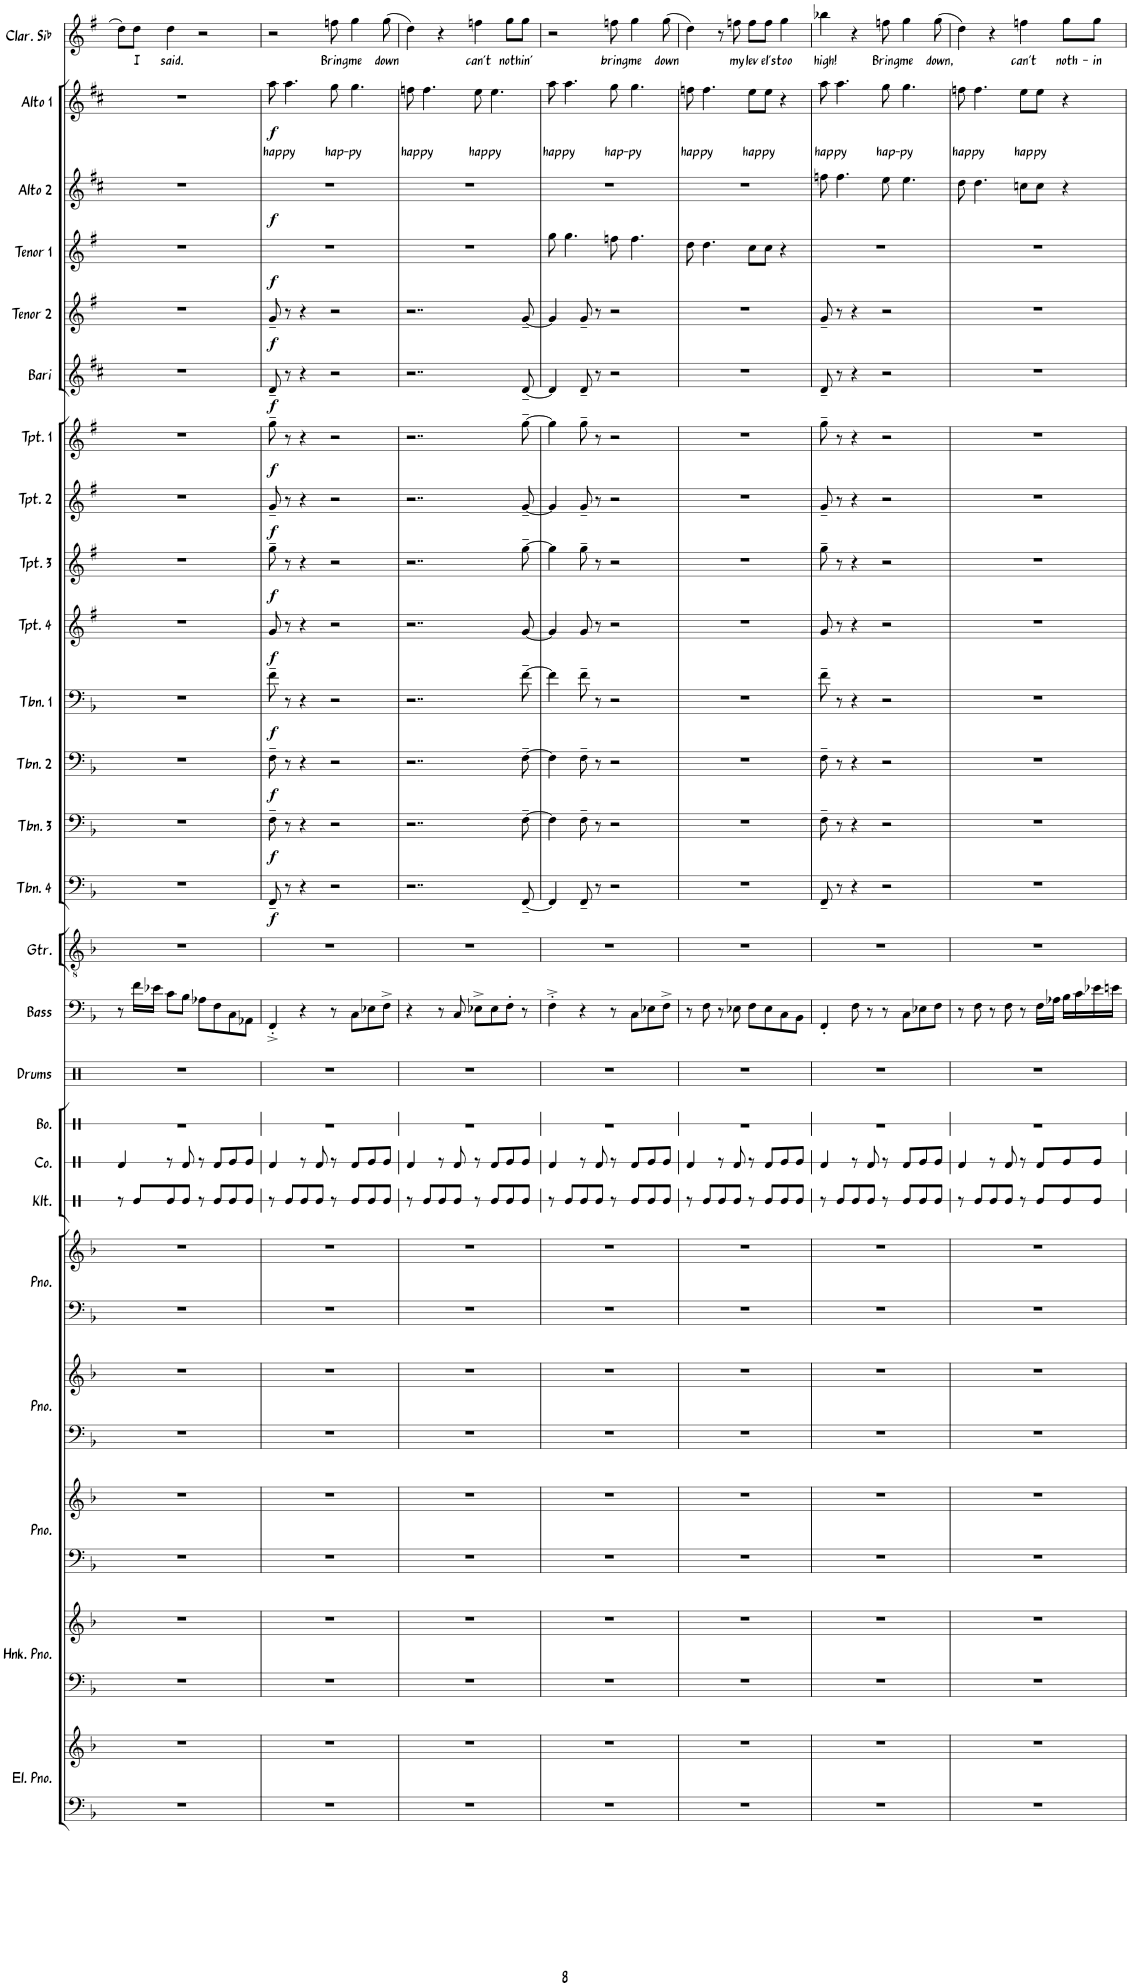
**kern	**kern	**kern	**kern	**kern	**kern	**kern	**kern	**kern	**kern	**kern	**kern	**kern	**kern	**kern	**kern	**kern	**dynam	**kern	**dynam	**kern	**dynam	**kern	**dynam	**kern	**dynam	**kern	**dynam	**kern	**dynam	**kern	**dynam	**kern	**dynam	**kern	**dynam	**kern	**dynam	**kern	**dynam	**kern	**text	**dynam	**kern	**text
*part30	*part29	*part28	*part27	*part26	*part25	*part24	*part23	*part22	*part21	*part20	*part19	*part18	*part17	*part16	*part15	*part14	*part14	*part13	*part13	*part12	*part12	*part11	*part11	*part10	*part10	*part9	*part9	*part8	*part8	*part7	*part7	*part6	*part6	*part5	*part5	*part4	*part4	*part3	*part3	*part2	*part2	*part2	*part1	*part1
*staff30	*staff29	*staff28	*staff27	*staff26	*staff25	*staff24	*staff23	*staff22	*staff21	*staff20	*staff19	*staff18	*staff17	*staff16	*staff15	*staff14	*staff14	*staff13	*staff13	*staff12	*staff12	*staff11	*staff11	*staff10	*staff10	*staff9	*staff9	*staff8	*staff8	*staff7	*staff7	*staff6	*staff6	*staff5	*staff5	*staff4	*staff4	*staff3	*staff3	*staff2	*staff2	*staff2	*staff1	*staff1
*I"Tine Electric Piano	*I"Tine Electric Piano	*I"Honky Tonk Piano	*I"Honky Tonk Piano	*I"Electric Grand Piano	*I"Electric Grand Piano	*I"Bright Grand Piano	*I"Bright Grand Piano	*I"Grand Piano	*I"Grand Piano	*I"Klatschen	*I"Congas	*I"Bongos	*I"Drums	*I"Bass	*I"Guitar	*I"Trombone 4	*	*I"Trombone 3	*	*I"Trombone 2	*	*I"Trombone 1	*	*I"Trumpet 4	*	*I"Trumpet 3	*	*I"Trumpet 2	*	*I"Trumpet 1	*	*I"Baritone Sax	*	*I"Tenor Sax 2	*	*I"Tenor Sax 1	*	*I"Alto Sax 2	*	*I"Alto Sax 1	*	*	*I"Clarinette en Sib	*
*I'El. Pno.	*I'El. Pno.	*I'Hnk. Pno.	*I'Hnk. Pno.	*I'Pno.	*I'Pno.	*I'Pno.	*I'Pno.	*I'Pno.	*I'Pno.	*I'Klt.	*I'Co.	*I'Bo.	*I'Drums	*I'Bass	*I'Gtr.	*I'Tbn. 4	*	*I'Tbn. 3	*	*I'Tbn. 2	*	*I'Tbn. 1	*	*I'Tpt. 4	*	*I'Tpt. 3	*	*I'Tpt. 2	*	*I'Tpt. 1	*	*I'Bari	*	*I'Tenor 2	*	*I'Tenor 1	*	*I'Alto 2	*	*I'Alto 1	*	*	*I'Clar. Sib	*
!!LO:PB:g=z
*clefF4	*clefG2	*clefF4	*clefG2	*clefF4	*clefG2	*clefF4	*clefG2	*clefF4	*clefG2	*clefX	*clefX	*clefX	*clefX	*clefF4	*clefGv2	*clefF4	*	*clefF4	*	*clefF4	*	*clefF4	*	*clefG2	*	*clefG2	*	*clefG2	*	*clefG2	*	*clefG2	*	*clefG2	*	*clefG2	*	*clefG2	*	*clefG2	*	*	*clefG2	*
*	*	*	*	*	*	*	*	*	*	*	*	*	*	*Trd7c12	*	*	*	*	*	*	*	*	*	*Trd1c2	*	*Trd1c2	*	*Trd1c2	*	*Trd1c2	*	*Trd12c21	*	*Trd8c14	*	*Trd8c14	*	*Trd5c9	*	*Trd5c9	*	*	*Trd1c2	*
*k[b-]	*k[b-]	*k[b-]	*k[b-]	*k[b-]	*k[b-]	*k[b-]	*k[b-]	*k[b-]	*k[b-]	*k[]	*k[]	*k[]	*k[]	*k[b-]	*k[b-]	*k[b-]	*	*k[b-]	*	*k[b-]	*	*k[b-]	*	*k[f#]	*	*k[f#]	*	*k[f#]	*	*k[f#]	*	*k[f#c#]	*	*k[f#]	*	*k[f#]	*	*k[f#c#]	*	*k[f#c#]	*	*	*k[f#]	*
*M4/4	*M4/4	*M4/4	*M4/4	*M4/4	*M4/4	*M4/4	*M4/4	*M4/4	*M4/4	*M4/4	*M4/4	*M4/4	*M4/4	*M4/4	*M4/4	*M4/4	*	*M4/4	*	*M4/4	*	*M4/4	*	*M4/4	*	*M4/4	*	*M4/4	*	*M4/4	*	*M4/4	*	*M4/4	*	*M4/4	*	*M4/4	*	*M4/4	*	*	*M4/4	*
=41	=41	=41	=41	=41	=41	=41	=41	=41	=41	=41	=41	=41	=41	=41	=41	=41	=41	=41	=41	=41	=41	=41	=41	=41	=41	=41	=41	=41	=41	=41	=41	=41	=41	=41	=41	=41	=41	=41	=41	=41	=41	=41	=41	=41
1r	1r	1r	1r	1r	1r	1r	1r	1r	1r	8r	4Rd/	1r	1r	8r	1r	1r	.	1r	.	1r	.	1r	.	1r	.	1r	.	1r	.	1r	.	1r	.	1r	.	1r	.	1r	.	1r	.	.	8dd\L	.
!	!	!	!	!	!	!	!	!	!	!	!	!	!	!	!	!	!	!	!	!	!	!	!	!	!	!	!	!	!	!	!	!	!	!	!	!	!	!	!	!	!	!	!	!LO:LY:b
.	.	.	.	.	.	.	.	.	.	8Re/L	.	.	.	16f\LL	.	.	.	.	.	.	.	.	.	.	.	.	.	.	.	.	.	.	.	.	.	.	.	.	.	.	.	.	8dd\J	I
.	.	.	.	.	.	.	.	.	.	.	.	.	.	16e-X\JJ	.	.	.	.	.	.	.	.	.	.	.	.	.	.	.	.	.	.	.	.	.	.	.	.	.	.	.	.	.	.
!	!	!	!	!	!	!	!	!	!	!	!	!	!	!	!	!	!	!	!	!	!	!	!	!	!	!	!	!	!	!	!	!	!	!	!	!	!	!	!	!	!	!	!	!LO:LY:b
.	.	.	.	.	.	.	.	.	.	8Re/	8r	.	.	8c\L	.	.	.	.	.	.	.	.	.	.	.	.	.	.	.	.	.	.	.	.	.	.	.	.	.	.	.	.	4dd\	said.
.	.	.	.	.	.	.	.	.	.	8Re/J	8Rd/	.	.	8B-\J	.	.	.	.	.	.	.	.	.	.	.	.	.	.	.	.	.	.	.	.	.	.	.	.	.	.	.	.	.	.
.	.	.	.	.	.	.	.	.	.	8r	8r	.	.	8A-X\L	.	.	.	.	.	.	.	.	.	.	.	.	.	.	.	.	.	.	.	.	.	.	.	.	.	.	.	.	2r	.
.	.	.	.	.	.	.	.	.	.	8Re/L	8Rd/L	.	.	8F\	.	.	.	.	.	.	.	.	.	.	.	.	.	.	.	.	.	.	.	.	.	.	.	.	.	.	.	.	.	.
.	.	.	.	.	.	.	.	.	.	8Re/	8Re/	.	.	8C\	.	.	.	.	.	.	.	.	.	.	.	.	.	.	.	.	.	.	.	.	.	.	.	.	.	.	.	.	.	.
.	.	.	.	.	.	.	.	.	.	8Re/J	8Re/J	.	.	8AA-X\J	.	.	.	.	.	.	.	.	.	.	.	.	.	.	.	.	.	.	.	.	.	.	.	.	.	.	.	.	.	.
=42	=42	=42	=42	=42	=42	=42	=42	=42	=42	=42	=42	=42	=42	=42	=42	=42	=42	=42	=42	=42	=42	=42	=42	=42	=42	=42	=42	=42	=42	=42	=42	=42	=42	=42	=42	=42	=42	=42	=42	=42	=42	=42	=42	=42
!	!	!	!	!	!	!	!	!	!	!	!	!	!	!	!	!	!LO:DY:b	!	!LO:DY:b	!	!LO:DY:b	!	!LO:DY:b	!	!LO:DY:b	!	!LO:DY:b	!	!LO:DY:b	!	!LO:DY:b	!	!LO:DY:b	!	!LO:DY:b	!	!LO:DY:b	!	!LO:DY:b	!	!LO:LY:b	!LO:DY:b	!	!
1r	1r	1r	1r	1r	1r	1r	1r	1r	1r	8r	4Rd/	1r	1r	4FF'^/	1r	8FF~/	f	8F~\	f	8F~\	f	8f~\	f	8g/	f	8gg~\	f	8g~/	f	8gg~\	f	8d~/	f	8g~/	f	1r	f	1r	f	8aa\	hap-	f	2r	.
!	!	!	!	!	!	!	!	!	!	!	!	!	!	!	!	!	!	!	!	!	!	!	!	!	!	!	!	!	!	!	!	!	!	!	!	!	!	!	!	!	!LO:LY:b	!	!	!
.	.	.	.	.	.	.	.	.	.	8Re/L	.	.	.	.	.	8r	.	8r	.	8r	.	8r	.	8r	.	8r	.	8r	.	8r	.	8r	.	8r	.	.	.	.	.	4.aa\	-py	.	.	.
.	.	.	.	.	.	.	.	.	.	8Re/	8r	.	.	4r	.	4r	.	4r	.	4r	.	4r	.	4r	.	4r	.	4r	.	4r	.	4r	.	4r	.	.	.	.	.	.	.	.	.	.
.	.	.	.	.	.	.	.	.	.	8Re/J	8Rd/	.	.	.	.	.	.	.	.	.	.	.	.	.	.	.	.	.	.	.	.	.	.	.	.	.	.	.	.	.	.	.	.	.
!	!	!	!	!	!	!	!	!	!	!	!	!	!	!	!	!	!	!	!	!	!	!	!	!	!	!	!	!	!	!	!	!	!	!	!	!	!	!	!	!	!LO:LY:b	!	!	!LO:LY:b
.	.	.	.	.	.	.	.	.	.	8r	8r	.	.	8r	.	2r	.	2r	.	2r	.	2r	.	2r	.	2r	.	2r	.	2r	.	2r	.	2r	.	.	.	.	.	8gg\	hap-	.	8ffn\	Bring
!	!	!	!	!	!	!	!	!	!	!	!	!	!	!	!	!	!	!	!	!	!	!	!	!	!	!	!	!	!	!	!	!	!	!	!	!	!	!	!	!	!LO:LY:b	!	!	!LO:LY:b
.	.	.	.	.	.	.	.	.	.	8Re/L	8Rd/L	.	.	8C\L	.	.	.	.	.	.	.	.	.	.	.	.	.	.	.	.	.	.	.	.	.	.	.	.	.	4.gg\	-py	.	4gg\	me
.	.	.	.	.	.	.	.	.	.	8Re/	8Re/	.	.	8E-X\	.	.	.	.	.	.	.	.	.	.	.	.	.	.	.	.	.	.	.	.	.	.	.	.	.	.	.	.	.	.
!	!	!	!	!	!	!	!	!	!	!	!	!	!	!	!	!	!	!	!	!	!	!	!	!	!	!	!	!	!	!	!	!	!	!	!	!	!	!	!	!	!	!	!	!LO:LY:b
.	.	.	.	.	.	.	.	.	.	8Re/J	8Re/J	.	.	8F^\J	.	.	.	.	.	.	.	.	.	.	.	.	.	.	.	.	.	.	.	.	.	.	.	.	.	.	.	.	(8gg\	down
=43	=43	=43	=43	=43	=43	=43	=43	=43	=43	=43	=43	=43	=43	=43	=43	=43	=43	=43	=43	=43	=43	=43	=43	=43	=43	=43	=43	=43	=43	=43	=43	=43	=43	=43	=43	=43	=43	=43	=43	=43	=43	=43	=43	=43
!	!	!	!	!	!	!	!	!	!	!	!	!	!	!	!	!	!	!	!	!	!	!	!	!	!	!	!	!	!	!	!	!	!	!	!	!	!	!	!	!	!LO:LY:b	!	!	!
1r	1r	1r	1r	1r	1r	1r	1r	1r	1r	8r	4Rd/	1r	1r	4r	1r	2..r	.	2..r	.	2..r	.	2..r	.	2..r	.	2..r	.	2..r	.	2..r	.	2..r	.	2..r	.	1r	.	1r	.	8ffn\	hap-	.	4dd\)	.
!	!	!	!	!	!	!	!	!	!	!	!	!	!	!	!	!	!	!	!	!	!	!	!	!	!	!	!	!	!	!	!	!	!	!	!	!	!	!	!	!	!LO:LY:b	!	!	!
.	.	.	.	.	.	.	.	.	.	8Re/L	.	.	.	.	.	.	.	.	.	.	.	.	.	.	.	.	.	.	.	.	.	.	.	.	.	.	.	.	.	4.ff\	-py	.	.	.
.	.	.	.	.	.	.	.	.	.	8Re/	8r	.	.	8r	.	.	.	.	.	.	.	.	.	.	.	.	.	.	.	.	.	.	.	.	.	.	.	.	.	.	.	.	4r	.
.	.	.	.	.	.	.	.	.	.	8Re/J	8Rd/	.	.	8C/	.	.	.	.	.	.	.	.	.	.	.	.	.	.	.	.	.	.	.	.	.	.	.	.	.	.	.	.	.	.
!	!	!	!	!	!	!	!	!	!	!	!	!	!	!	!	!	!	!	!	!	!	!	!	!	!	!	!	!	!	!	!	!	!	!	!	!	!	!	!	!	!LO:LY:b	!	!	!LO:LY:b
.	.	.	.	.	.	.	.	.	.	8r	8r	.	.	8E-X^\L	.	.	.	.	.	.	.	.	.	.	.	.	.	.	.	.	.	.	.	.	.	.	.	.	.	8ee\	hap-	.	4ffn\	can't
!	!	!	!	!	!	!	!	!	!	!	!	!	!	!	!	!	!	!	!	!	!	!	!	!	!	!	!	!	!	!	!	!	!	!	!	!	!	!	!	!	!LO:LY:b	!	!	!
.	.	.	.	.	.	.	.	.	.	8Re/L	8Rd/L	.	.	8E-\	.	.	.	.	.	.	.	.	.	.	.	.	.	.	.	.	.	.	.	.	.	.	.	.	.	4.ee\	-py	.	.	.
!	!	!	!	!	!	!	!	!	!	!	!	!	!	!	!	!	!	!	!	!	!	!	!	!	!	!	!	!	!	!	!	!	!	!	!	!	!	!	!	!	!	!	!	!LO:LY:b
.	.	.	.	.	.	.	.	.	.	8Re/	8Re/	.	.	8F'\J	.	.	.	.	.	.	.	.	.	.	.	.	.	.	.	.	.	.	.	.	.	.	.	.	.	.	.	.	8gg\L	noth-
!	!	!	!	!	!	!	!	!	!	!	!	!	!	!	!	!	!	!	!	!	!	!	!	!	!	!	!	!	!	!	!	!	!	!	!	!	!	!	!	!	!	!	!	!LO:LY:b
.	.	.	.	.	.	.	.	.	.	8Re/J	8Re/J	.	.	8r	.	[8FF~/	.	[8F~\	.	[8F~\	.	[8f~\	.	[8g/	.	[8gg~\	.	[8g~/	.	[8gg~\	.	[8d~/	.	[8g~/	.	.	.	.	.	.	.	.	8gg\J	-in'
=44	=44	=44	=44	=44	=44	=44	=44	=44	=44	=44	=44	=44	=44	=44	=44	=44	=44	=44	=44	=44	=44	=44	=44	=44	=44	=44	=44	=44	=44	=44	=44	=44	=44	=44	=44	=44	=44	=44	=44	=44	=44	=44	=44	=44
!	!	!	!	!	!	!	!	!	!	!	!	!	!	!	!	!	!	!	!	!	!	!	!	!	!	!	!	!	!	!	!	!	!	!	!	!	!	!	!	!	!LO:LY:b	!	!	!
1r	1r	1r	1r	1r	1r	1r	1r	1r	1r	8r	4Rd/	1r	1r	4F'^\	1r	4FF/]	.	4F\]	.	4F\]	.	4f\]	.	4g/]	.	4gg\]	.	4g/]	.	4gg\]	.	4d/]	.	4g/]	.	8gg\	.	1r	.	8aa\	hap-	.	2r	.
!	!	!	!	!	!	!	!	!	!	!	!	!	!	!	!	!	!	!	!	!	!	!	!	!	!	!	!	!	!	!	!	!	!	!	!	!	!	!	!	!	!LO:LY:b	!	!	!
.	.	.	.	.	.	.	.	.	.	8Re/L	.	.	.	.	.	.	.	.	.	.	.	.	.	.	.	.	.	.	.	.	.	.	.	.	.	4.gg\	.	.	.	4.aa\	-py	.	.	.
.	.	.	.	.	.	.	.	.	.	8Re/	8r	.	.	4r	.	8FF~/	.	8F~\	.	8F~\	.	8f~\	.	8g/	.	8gg~\	.	8g~/	.	8gg~\	.	8d~/	.	8g~/	.	.	.	.	.	.	.	.	.	.
.	.	.	.	.	.	.	.	.	.	8Re/J	8Rd/	.	.	.	.	8r	.	8r	.	8r	.	8r	.	8r	.	8r	.	8r	.	8r	.	8r	.	8r	.	.	.	.	.	.	.	.	.	.
!	!	!	!	!	!	!	!	!	!	!	!	!	!	!	!	!	!	!	!	!	!	!	!	!	!	!	!	!	!	!	!	!	!	!	!	!	!	!	!	!	!LO:LY:b	!	!	!LO:LY:b
.	.	.	.	.	.	.	.	.	.	8r	8r	.	.	8r	.	2r	.	2r	.	2r	.	2r	.	2r	.	2r	.	2r	.	2r	.	2r	.	2r	.	8ffn\	.	.	.	8gg\	hap-	.	8ffn\	bring
!	!	!	!	!	!	!	!	!	!	!	!	!	!	!	!	!	!	!	!	!	!	!	!	!	!	!	!	!	!	!	!	!	!	!	!	!	!	!	!	!	!LO:LY:b	!	!	!LO:LY:b
.	.	.	.	.	.	.	.	.	.	8Re/L	8Rd/L	.	.	8C\L	.	.	.	.	.	.	.	.	.	.	.	.	.	.	.	.	.	.	.	.	.	4.ff\	.	.	.	4.gg\	-py	.	4gg\	me
.	.	.	.	.	.	.	.	.	.	8Re/	8Re/	.	.	8E-X\	.	.	.	.	.	.	.	.	.	.	.	.	.	.	.	.	.	.	.	.	.	.	.	.	.	.	.	.	.	.
!	!	!	!	!	!	!	!	!	!	!	!	!	!	!	!	!	!	!	!	!	!	!	!	!	!	!	!	!	!	!	!	!	!	!	!	!	!	!	!	!	!	!	!	!LO:LY:b
.	.	.	.	.	.	.	.	.	.	8Re/J	8Re/J	.	.	8F^\J	.	.	.	.	.	.	.	.	.	.	.	.	.	.	.	.	.	.	.	.	.	.	.	.	.	.	.	.	(8gg\	down
=45	=45	=45	=45	=45	=45	=45	=45	=45	=45	=45	=45	=45	=45	=45	=45	=45	=45	=45	=45	=45	=45	=45	=45	=45	=45	=45	=45	=45	=45	=45	=45	=45	=45	=45	=45	=45	=45	=45	=45	=45	=45	=45	=45	=45
!	!	!	!	!	!	!	!	!	!	!	!	!	!	!	!	!	!	!	!	!	!	!	!	!	!	!	!	!	!	!	!	!	!	!	!	!	!	!	!	!	!LO:LY:b	!	!	!
1r	1r	1r	1r	1r	1r	1r	1r	1r	1r	8r	4Rd/	1r	1r	8r	1r	1r	.	1r	.	1r	.	1r	.	1r	.	1r	.	1r	.	1r	.	1r	.	1r	.	8dd\	.	1r	.	8ffn\	hap-	.	4dd\)	.
!	!	!	!	!	!	!	!	!	!	!	!	!	!	!	!	!	!	!	!	!	!	!	!	!	!	!	!	!	!	!	!	!	!	!	!	!	!	!	!	!	!LO:LY:b	!	!	!
.	.	.	.	.	.	.	.	.	.	8Re/L	.	.	.	8F\	.	.	.	.	.	.	.	.	.	.	.	.	.	.	.	.	.	.	.	.	.	4.dd\	.	.	.	4.ff\	-py	.	.	.
.	.	.	.	.	.	.	.	.	.	8Re/	8r	.	.	8r	.	.	.	.	.	.	.	.	.	.	.	.	.	.	.	.	.	.	.	.	.	.	.	.	.	.	.	.	8r	.
!	!	!	!	!	!	!	!	!	!	!	!	!	!	!	!	!	!	!	!	!	!	!	!	!	!	!	!	!	!	!	!	!	!	!	!	!	!	!	!	!	!	!	!	!LO:LY:b
.	.	.	.	.	.	.	.	.	.	8Re/J	8Rd/	.	.	8E-X\	.	.	.	.	.	.	.	.	.	.	.	.	.	.	.	.	.	.	.	.	.	.	.	.	.	.	.	.	8ffn\	my
!	!	!	!	!	!	!	!	!	!	!	!	!	!	!	!	!	!	!	!	!	!	!	!	!	!	!	!	!	!	!	!	!	!	!	!	!	!	!	!	!	!LO:LY:b	!	!	!LO:LY:b
.	.	.	.	.	.	.	.	.	.	8r	8r	.	.	8F\L	.	.	.	.	.	.	.	.	.	.	.	.	.	.	.	.	.	.	.	.	.	8cc\L	.	.	.	8ee\L	hap-	.	8ff\L	lev-
!	!	!	!	!	!	!	!	!	!	!	!	!	!	!	!	!	!	!	!	!	!	!	!	!	!	!	!	!	!	!	!	!	!	!	!	!	!	!	!	!	!LO:LY:b	!	!	!LO:LY:b
.	.	.	.	.	.	.	.	.	.	8Re/L	8Rd/L	.	.	8E-\	.	.	.	.	.	.	.	.	.	.	.	.	.	.	.	.	.	.	.	.	.	8cc\J	.	.	.	8ee\J	-py	.	8ff\J	-el's
!	!	!	!	!	!	!	!	!	!	!	!	!	!	!	!	!	!	!	!	!	!	!	!	!	!	!	!	!	!	!	!	!	!	!	!	!	!	!	!	!	!	!	!	!LO:LY:b
.	.	.	.	.	.	.	.	.	.	8Re/	8Re/	.	.	8C\	.	.	.	.	.	.	.	.	.	.	.	.	.	.	.	.	.	.	.	.	.	4r	.	.	.	4r	.	.	4gg\	too
.	.	.	.	.	.	.	.	.	.	8Re/J	8Re/J	.	.	8BB-\J	.	.	.	.	.	.	.	.	.	.	.	.	.	.	.	.	.	.	.	.	.	.	.	.	.	.	.	.	.	.
=46	=46	=46	=46	=46	=46	=46	=46	=46	=46	=46	=46	=46	=46	=46	=46	=46	=46	=46	=46	=46	=46	=46	=46	=46	=46	=46	=46	=46	=46	=46	=46	=46	=46	=46	=46	=46	=46	=46	=46	=46	=46	=46	=46	=46
!	!	!	!	!	!	!	!	!	!	!	!	!	!	!	!	!	!	!	!	!	!	!	!	!	!	!	!	!	!	!	!	!	!	!	!	!	!	!	!	!	!LO:LY:b	!	!	!LO:LY:b
1r	1r	1r	1r	1r	1r	1r	1r	1r	1r	8r	4Rd/	1r	1r	4FF'/	1r	8FF~/	.	8F~\	.	8F~\	.	8f~\	.	8g/	.	8gg~\	.	8g~/	.	8gg~\	.	8d~/	.	8g~/	.	1r	.	8ffn\	.	8aa\	hap-	.	4bb-X\	high!
!	!	!	!	!	!	!	!	!	!	!	!	!	!	!	!	!	!	!	!	!	!	!	!	!	!	!	!	!	!	!	!	!	!	!	!	!	!	!	!	!	!LO:LY:b	!	!	!
.	.	.	.	.	.	.	.	.	.	8Re/L	.	.	.	.	.	8r	.	8r	.	8r	.	8r	.	8r	.	8r	.	8r	.	8r	.	8r	.	8r	.	.	.	4.ff\	.	4.aa\	-py	.	.	.
.	.	.	.	.	.	.	.	.	.	8Re/	8r	.	.	8F\	.	4r	.	4r	.	4r	.	4r	.	4r	.	4r	.	4r	.	4r	.	4r	.	4r	.	.	.	.	.	.	.	.	4r	.
.	.	.	.	.	.	.	.	.	.	8Re/J	8Rd/	.	.	8r	.	.	.	.	.	.	.	.	.	.	.	.	.	.	.	.	.	.	.	.	.	.	.	.	.	.	.	.	.	.
!	!	!	!	!	!	!	!	!	!	!	!	!	!	!	!	!	!	!	!	!	!	!	!	!	!	!	!	!	!	!	!	!	!	!	!	!	!	!	!	!	!LO:LY:b	!	!	!LO:LY:b
.	.	.	.	.	.	.	.	.	.	8r	8r	.	.	8r	.	2r	.	2r	.	2r	.	2r	.	2r	.	2r	.	2r	.	2r	.	2r	.	2r	.	.	.	8ee\	.	8gg\	hap-	.	8ffn\	Bring
!	!	!	!	!	!	!	!	!	!	!	!	!	!	!	!	!	!	!	!	!	!	!	!	!	!	!	!	!	!	!	!	!	!	!	!	!	!	!	!	!	!LO:LY:b	!	!	!LO:LY:b
.	.	.	.	.	.	.	.	.	.	8Re/L	8Rd/L	.	.	8C\L	.	.	.	.	.	.	.	.	.	.	.	.	.	.	.	.	.	.	.	.	.	.	.	4.ee\	.	4.gg\	-py	.	4gg\	me
.	.	.	.	.	.	.	.	.	.	8Re/	8Re/	.	.	8E-X\	.	.	.	.	.	.	.	.	.	.	.	.	.	.	.	.	.	.	.	.	.	.	.	.	.	.	.	.	.	.
!	!	!	!	!	!	!	!	!	!	!	!	!	!	!	!	!	!	!	!	!	!	!	!	!	!	!	!	!	!	!	!	!	!	!	!	!	!	!	!	!	!	!	!	!LO:LY:b
.	.	.	.	.	.	.	.	.	.	8Re/J	8Re/J	.	.	8F\J	.	.	.	.	.	.	.	.	.	.	.	.	.	.	.	.	.	.	.	.	.	.	.	.	.	.	.	.	(8gg\	down,
=47	=47	=47	=47	=47	=47	=47	=47	=47	=47	=47	=47	=47	=47	=47	=47	=47	=47	=47	=47	=47	=47	=47	=47	=47	=47	=47	=47	=47	=47	=47	=47	=47	=47	=47	=47	=47	=47	=47	=47	=47	=47	=47	=47	=47
!	!	!	!	!	!	!	!	!	!	!	!	!	!	!	!	!	!	!	!	!	!	!	!	!	!	!	!	!	!	!	!	!	!	!	!	!	!	!	!	!	!LO:LY:b	!	!	!
1r	1r	1r	1r	1r	1r	1r	1r	1r	1r	8r	4Rd/	1r	1r	8r	1r	1r	.	1r	.	1r	.	1r	.	1r	.	1r	.	1r	.	1r	.	1r	.	1r	.	1r	.	8dd\	.	8ffn\	hap-	.	4dd\)	.
!	!	!	!	!	!	!	!	!	!	!	!	!	!	!	!	!	!	!	!	!	!	!	!	!	!	!	!	!	!	!	!	!	!	!	!	!	!	!	!	!	!LO:LY:b	!	!	!
.	.	.	.	.	.	.	.	.	.	8Re/L	.	.	.	8F\	.	.	.	.	.	.	.	.	.	.	.	.	.	.	.	.	.	.	.	.	.	.	.	4.dd\	.	4.ff\	-py	.	.	.
.	.	.	.	.	.	.	.	.	.	8Re/	8r	.	.	8r	.	.	.	.	.	.	.	.	.	.	.	.	.	.	.	.	.	.	.	.	.	.	.	.	.	.	.	.	4r	.
.	.	.	.	.	.	.	.	.	.	8Re/J	8Rd/	.	.	8F\	.	.	.	.	.	.	.	.	.	.	.	.	.	.	.	.	.	.	.	.	.	.	.	.	.	.	.	.	.	.
!	!	!	!	!	!	!	!	!	!	!	!	!	!	!	!	!	!	!	!	!	!	!	!	!	!	!	!	!	!	!	!	!	!	!	!	!	!	!	!	!	!LO:LY:b	!	!	!LO:LY:b
.	.	.	.	.	.	.	.	.	.	8r	8r	.	.	8r	.	.	.	.	.	.	.	.	.	.	.	.	.	.	.	.	.	.	.	.	.	.	.	8ccn\L	.	8ee\L	hap-	.	4ffn\	can't
!	!	!	!	!	!	!	!	!	!	!	!	!	!	!	!	!	!	!	!	!	!	!	!	!	!	!	!	!	!	!	!	!	!	!	!	!	!	!	!	!	!LO:LY:b	!	!	!
.	.	.	.	.	.	.	.	.	.	8Re/L	8Rd/L	.	.	16F\LL	.	.	.	.	.	.	.	.	.	.	.	.	.	.	.	.	.	.	.	.	.	.	.	8cc\J	.	8ee\J	-py	.	.	.
.	.	.	.	.	.	.	.	.	.	.	.	.	.	16A-X\JJ	.	.	.	.	.	.	.	.	.	.	.	.	.	.	.	.	.	.	.	.	.	.	.	.	.	.	.	.	.	.
!	!	!	!	!	!	!	!	!	!	!	!	!	!	!	!	!	!	!	!	!	!	!	!	!	!	!	!	!	!	!	!	!	!	!	!	!	!	!	!	!	!	!	!	!LO:LY:b
.	.	.	.	.	.	.	.	.	.	8Re/	8Re/	.	.	16B-\LL	.	.	.	.	.	.	.	.	.	.	.	.	.	.	.	.	.	.	.	.	.	.	.	4r	.	4r	.	.	8gg\L	noth-
.	.	.	.	.	.	.	.	.	.	.	.	.	.	16c\	.	.	.	.	.	.	.	.	.	.	.	.	.	.	.	.	.	.	.	.	.	.	.	.	.	.	.	.	.	.
!	!	!	!	!	!	!	!	!	!	!	!	!	!	!	!	!	!	!	!	!	!	!	!	!	!	!	!	!	!	!	!	!	!	!	!	!	!	!	!	!	!	!	!	!LO:LY:b
.	.	.	.	.	.	.	.	.	.	8Re/J	8Re/J	.	.	16e-X\	.	.	.	.	.	.	.	.	.	.	.	.	.	.	.	.	.	.	.	.	.	.	.	.	.	.	.	.	8gg\J	-in
.	.	.	.	.	.	.	.	.	.	.	.	.	.	16en\JJ	.	.	.	.	.	.	.	.	.	.	.	.	.	.	.	.	.	.	.	.	.	.	.	.	.	.	.	.	.	.
=	=	=	=	=	=	=	=	=	=	=	=	=	=	=	=	=	=	=	=	=	=	=	=	=	=	=	=	=	=	=	=	=	=	=	=	=	=	=	=	=	=	=	=	=
*-	*-	*-	*-	*-	*-	*-	*-	*-	*-	*-	*-	*-	*-	*-	*-	*-	*-	*-	*-	*-	*-	*-	*-	*-	*-	*-	*-	*-	*-	*-	*-	*-	*-	*-	*-	*-	*-	*-	*-	*-	*-	*-	*-	*-
